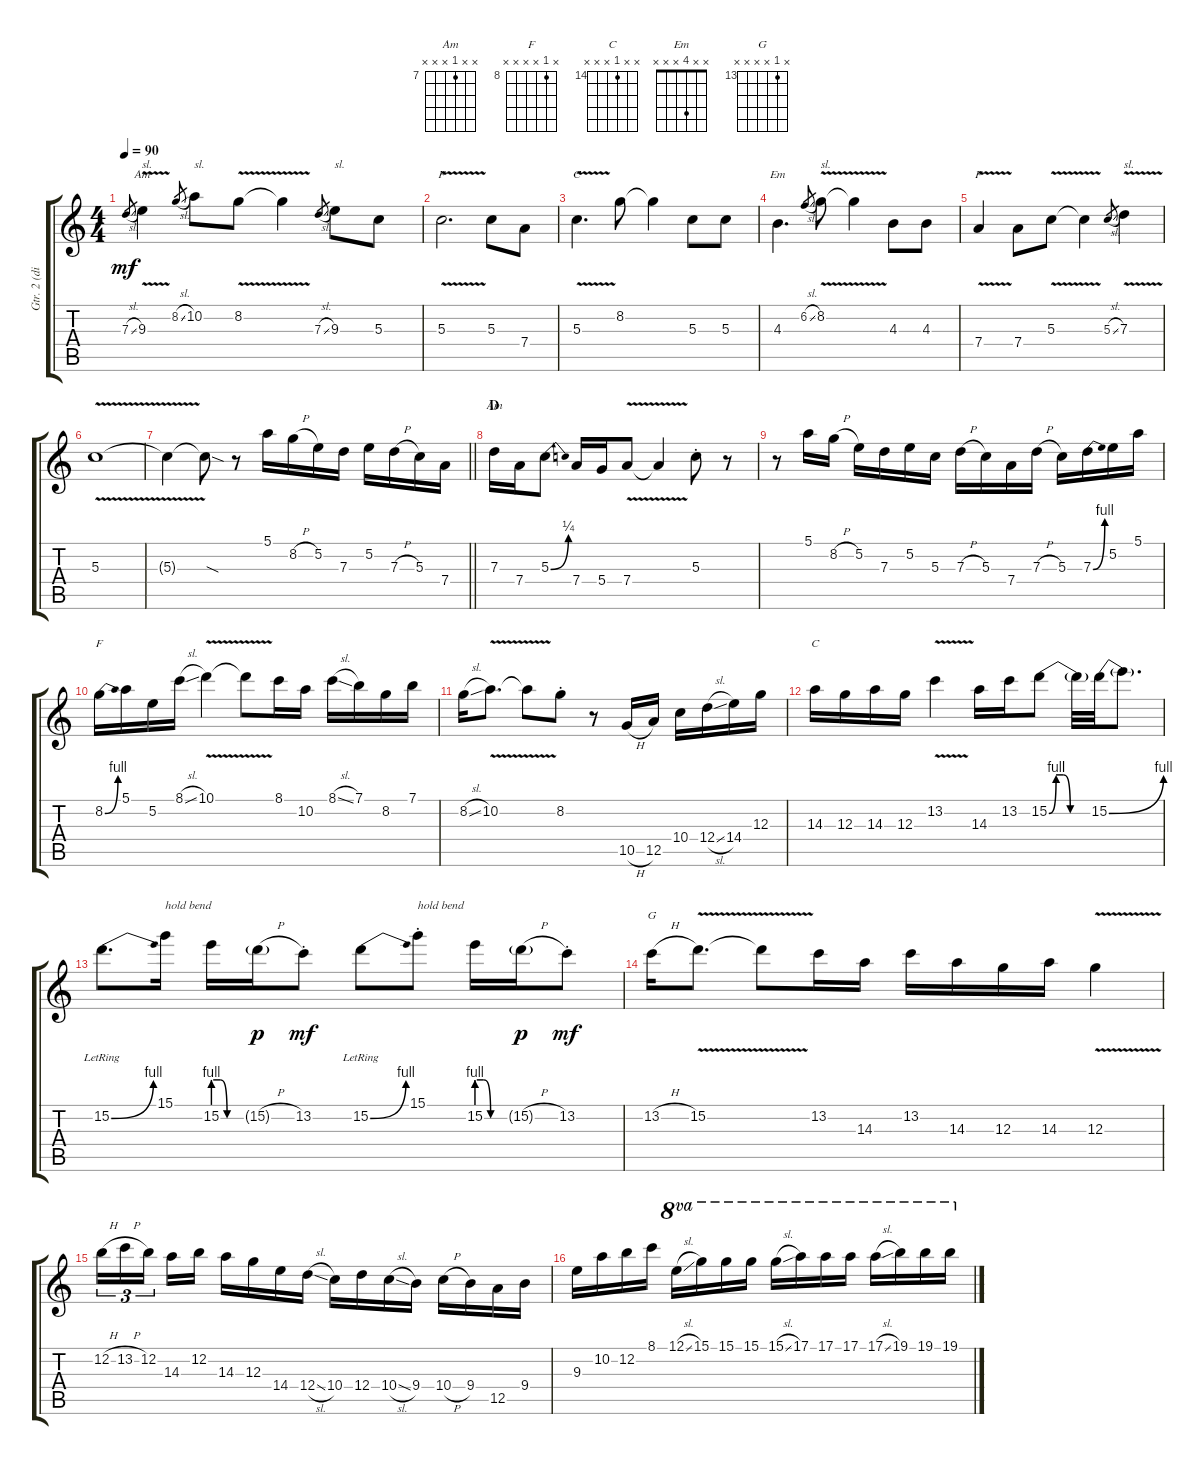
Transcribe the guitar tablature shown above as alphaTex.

\track ("Gtr. 2 (dist.)" "Gtr. 2 (di") {instrument distortionguitar}
\staff {score tabs}
\tuning (E4 B3 G3 D3 A2 E2) {hide}
\chord ("Am" x x 9 x x x) {firstfret 9}
\chord ("F" x x 5 x x x)
\chord ("C" x x 5 x x x)
\chord ("Em" x x 4 x x x)
\chord ("F" x x x 7 x x) {firstfret 7}
\chord ("Am" x x 7 x x x) {firstfret 7}
\chord ("F" x 8 x x x x) {firstfret 8}
\chord ("C" x x 14 x x x) {firstfret 14}
\chord ("G" x 13 x x x x) {firstfret 13}
\ts (4 4)
\tempo 90
\clef g2
\ks c
7.3{sl}.8{gr dy mf} 9.3{v}.4{ch "Am" txt "sl."} 8.2{sl}.8{gr} 10.2.8{txt "sl."} 8.2{v}.8 8.2{t}.4 7.3{sl}.8{gr} 9.3.8{txt "sl."} 5.3.8 |
5.3{v}.2{d ch "F"} 5.3.8 7.4.8 |
5.3{v}.4{d ch "C"} 8.2.8 8.2{t}.4 5.3.8 5.3.8 |
4.3.4{d ch "Em"} 6.2{sl}.8{gr} 8.2{v}.8{txt "sl."} 8.2{t}.4 4.3.8 4.3.8 |
7.4{v}.4{ch "F"} 7.4.8 5.3{v}.8 5.3{t}.4 5.3{sl}.8{gr} 7.3{v}.4{txt "sl."} |
5.3{v}.1 |
\barLineRight lightlight
5.3{t}.4 5.3{sod t}.8 r.8 5.1.16 8.2{h}.16 5.2.16 7.3.16 5.2.16 7.3{h}.16 5.3.16 7.4.16 |
\section ("" "D")
7.3.16{ch "Am"} 7.4.16 5.3{be (bend 0 0 60 1)}.8 7.4.16 5.4.16 7.4{v}.8 7.4{t}.4 5.3{st}.8 r.8 |
r.8 5.1.16 8.2{h}.16 5.2.16 7.3.16 5.2.16 5.3.16 7.3{h}.16 5.3.16 7.4.16 7.3{h}.16 5.3.16 7.3{be (bend 0 0 60 4)}.16 5.2.16 5.1.16 |
8.2{be (bend 0 0 60 4)}.16{ch "F"} 5.1.16 5.2.16 8.1{sl}.16 10.1{v}.4 10.1{t}.8 8.1.16 10.2.16 8.1{sl}.16 7.1.16 8.2.16 7.1.16 |
8.2{sl}.16 10.2{v}.8{d} 10.2{t}.8 8.2{st}.8 r.8 10.5{h}.16 12.5.16 10.4.16 12.4{sl}.16 14.4.16 12.3.16 |
14.3.16{ch "C"} 12.3.16 14.3.16 12.3.16 13.2{v}.4 14.3.16 13.2.16 15.2{be (custom 0 0 10 4 20 4 30 0 60 0)}.8 15.2{t}.32 15.2{be (bend 0 0 60 4)}.32 15.2{t}.8{d} |
15.2{be (bend 0 0 60 4) lr}.8{d} 15.1.16{txt "hold bend"} 15.2{be (custom 0 4 15 4 30 0 60 0)}.16 15.2{h g}.16{dy p} 13.2{st}.8{dy mf} 15.2{be (bend 0 0 60 4) lr}.8 15.1{st}.8{txt "hold bend"} 15.2{be (custom 0 4 15 4 30 0 60 0)}.16 15.2{h g}.16{dy p} 13.2{st}.8{dy mf} |
13.2{h}.16{ch "G"} 15.2{v}.8{d} 15.2{t}.8 13.2.16 14.3.16 13.2.16 14.3.16 12.3.16 14.3.16 12.3{v}.4 |
12.2{h}.16{tu (3 2)} 13.2{h}.16{tu (3 2)} 12.2.16{tu (3 2) beam splitsecondary} 14.3.16 12.2.16 14.3.16 12.3.16 14.4.16 12.4{sl}.16 10.4.16 12.4.16 10.4{sl}.16 9.4.16 10.4{h}.16 9.4.16 12.5.16 9.4.16 |
9.3.16 10.2.16 12.2.16 8.1.16 12.1{sl}.16{ot 8va} 15.1.16{ot 8va} 15.1.16{ot 8va} 15.1.16{ot 8va} 15.1{sl}.16{ot 8va} 17.1.16{ot 8va} 17.1.16{ot 8va} 17.1.16{ot 8va} 17.1{sl}.16{ot 8va} 19.1.16{ot 8va} 19.1.16{ot 8va} 19.1.16{ot 8va}
